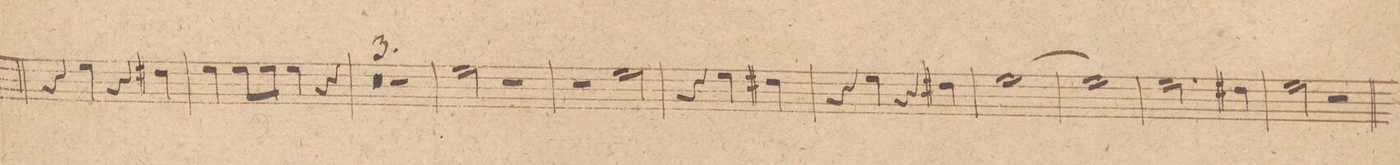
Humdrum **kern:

**kern	**dynam
*I"Corno 1mo in F.	*
*clefG2	*
*k[b-]	*
*met(c|)	*
*M2/2	*
4r	.
4a\	.
4r	.
4g#X\	.
=129	=129
4a\	.
8a\L	.
8a\J	.
4a\	.
4r	.
=130	=130
0r	.
=131	=131
=132	=132
1r	.
=133	=133
2a\	.
2r	.
=134	=134
2r	.
2a\	.
=135	=135
4r	.
4a\	.
4ryy	.
4g#X\	.
=136	=136
4r	.
4a\	.
4r	.
4g#X\	.
=137	=137
[1a	.
=138	=138
1a]	.
=139	=139
2.a\	.
4g#X\	.
=140	=140
2a\	.
2r	.
=141	=141
*-	*-
